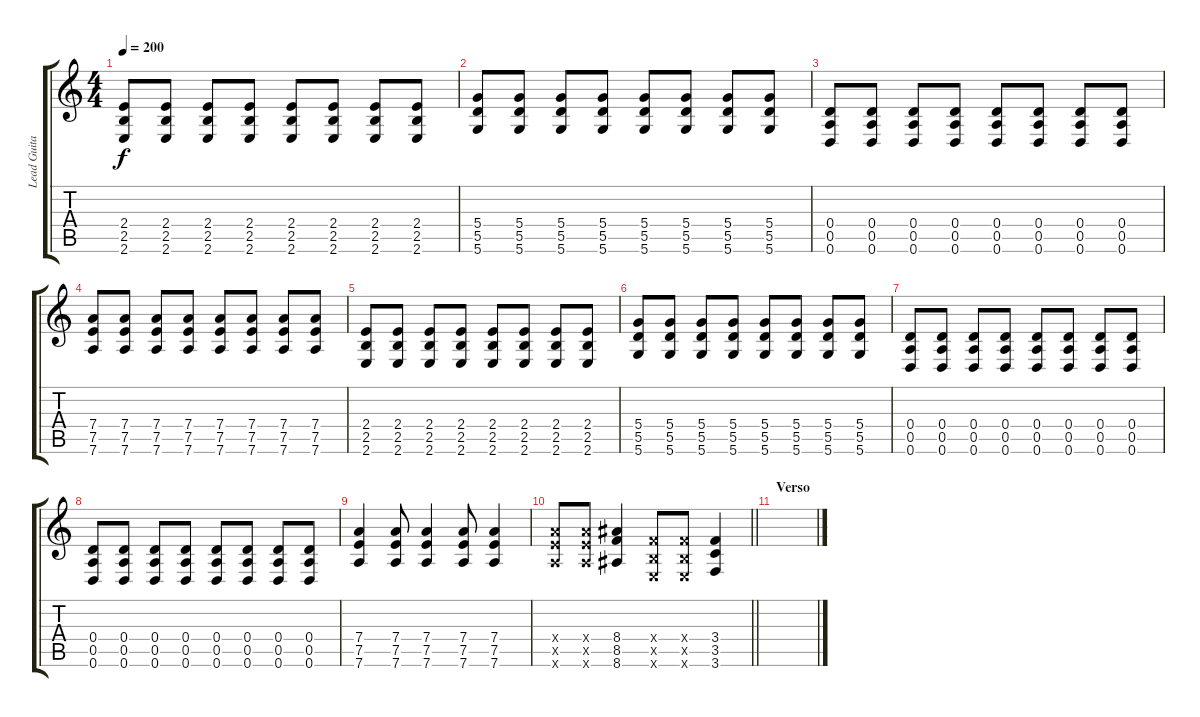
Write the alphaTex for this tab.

\track ("Lead Guitar" "Lead Guita") {instrument electricguitarclean}
\staff {score tabs}
\tuning (E4 B3 G3 D3 A2 D2) {hide}
\ts (4 4)
\tempo 200
\clef g2
\ks c
(2.4 2.5 2.6).8{dy f} (2.4 2.5 2.6).8 (2.4 2.5 2.6).8 (2.4 2.5 2.6).8 (2.4 2.5 2.6).8 (2.4 2.5 2.6).8 (2.4 2.5 2.6).8 (2.4 2.5 2.6).8 |
(5.4 5.5 5.6).8 (5.4 5.5 5.6).8 (5.4 5.5 5.6).8 (5.4 5.5 5.6).8 (5.4 5.5 5.6).8 (5.4 5.5 5.6).8 (5.4 5.5 5.6).8 (5.4 5.5 5.6).8 |
(0.4 0.5 0.6).8 (0.4 0.5 0.6).8 (0.4 0.5 0.6).8 (0.4 0.5 0.6).8 (0.4 0.5 0.6).8 (0.4 0.5 0.6).8 (0.4 0.5 0.6).8 (0.4 0.5 0.6).8 |
(7.4 7.5 7.6).8 (7.4 7.5 7.6).8 (7.4 7.5 7.6).8 (7.4 7.5 7.6).8 (7.4 7.5 7.6).8 (7.4 7.5 7.6).8 (7.4 7.5 7.6).8 (7.4 7.5 7.6).8 |
(2.4 2.5 2.6).8 (2.4 2.5 2.6).8 (2.4 2.5 2.6).8 (2.4 2.5 2.6).8 (2.4 2.5 2.6).8 (2.4 2.5 2.6).8 (2.4 2.5 2.6).8 (2.4 2.5 2.6).8 |
(5.4 5.5 5.6).8 (5.4 5.5 5.6).8 (5.4 5.5 5.6).8 (5.4 5.5 5.6).8 (5.4 5.5 5.6).8 (5.4 5.5 5.6).8 (5.4 5.5 5.6).8 (5.4 5.5 5.6).8 |
(0.4 0.5 0.6).8 (0.4 0.5 0.6).8 (0.4 0.5 0.6).8 (0.4 0.5 0.6).8 (0.4 0.5 0.6).8 (0.4 0.5 0.6).8 (0.4 0.5 0.6).8 (0.4 0.5 0.6).8 |
(0.4 0.5 0.6).8 (0.4 0.5 0.6).8 (0.4 0.5 0.6).8 (0.4 0.5 0.6).8 (0.4 0.5 0.6).8 (0.4 0.5 0.6).8 (0.4 0.5 0.6).8 (0.4 0.5 0.6).8 |
(7.4 7.5 7.6).4 (7.4 7.5 7.6).8 (7.4 7.5 7.6).4 (7.4 7.5 7.6).8 (7.4 7.5 7.6).4 |
\barLineRight lightlight
(7.4{x} 7.5{x} 7.6{x}).8 (7.4{x} 7.5{x} 7.6{x}).8 (8.4 8.5 8.6).4 (3.4{x} 2.5{x} 2.6{x}).8 (3.4{x} 2.5{x} 2.6{x}).8 (3.4 3.5 3.6).4 |
\section ("" "Verso")
